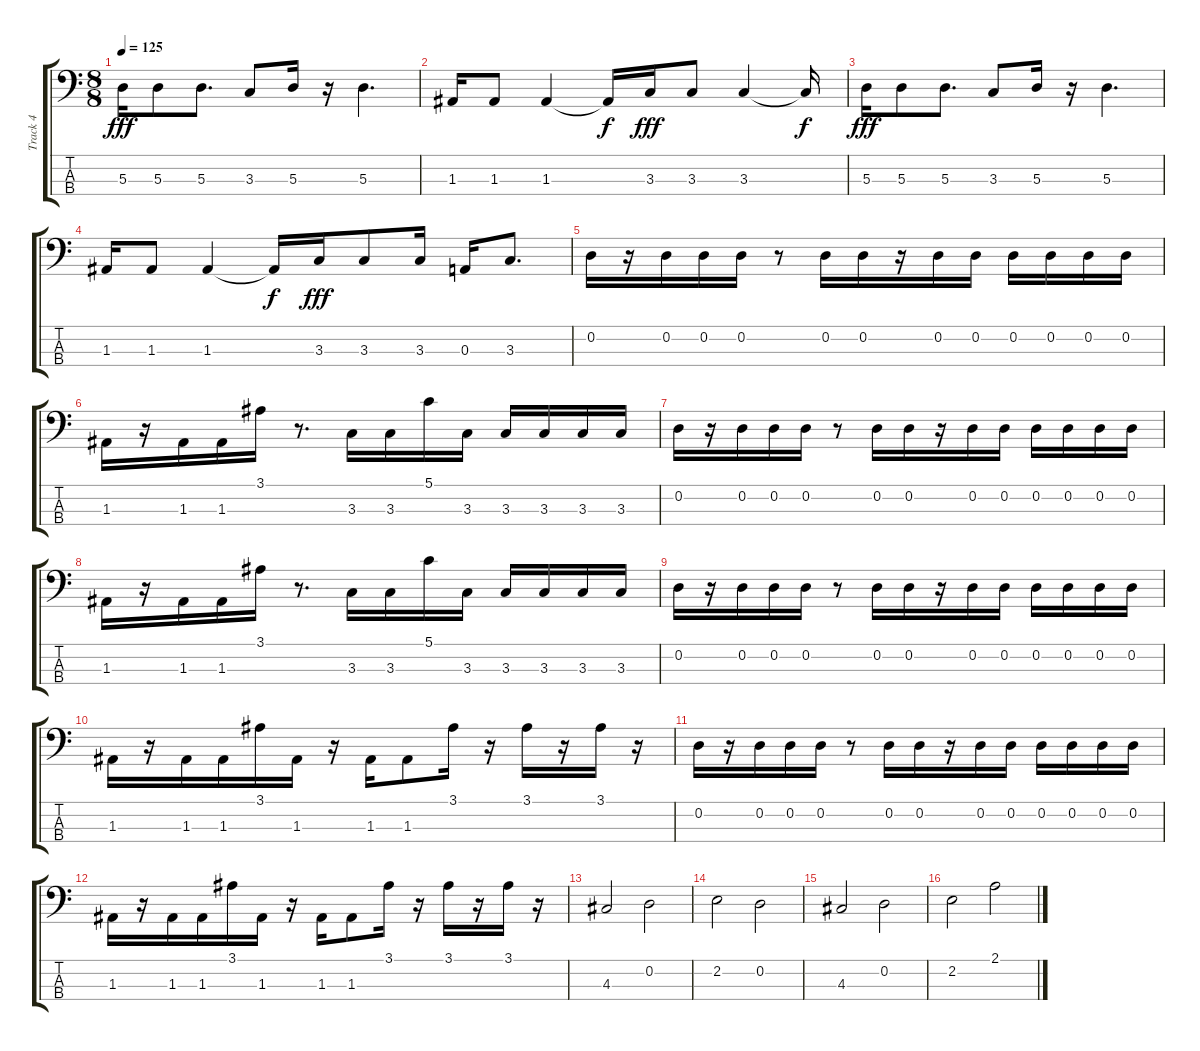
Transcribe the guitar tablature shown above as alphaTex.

\track ("Track 4" "Track 4") {instrument electricbasspick}
\staff {score tabs}
\tuning (G2 D2 A1 E1) {hide}
\ts (8 8)
\tempo 125
\clef f4
\ks c
5.3.16{dy fff} 5.3.8 5.3.8{d} 3.3.8 5.3.16 r.16 5.3.4{d} |
1.3.16 1.3.8 1.3.4 1.3{t}.16{dy f} 3.3.16{dy fff} 3.3.8 3.3.4 3.3{t}.16{dy f} |
5.3.16{dy fff} 5.3.8 5.3.8{d} 3.3.8 5.3.16 r.16 5.3.4{d} |
1.3.16 1.3.8 1.3.4 1.3{t}.16{dy f} 3.3.16{dy fff} 3.3.8 3.3.16 0.3.16 3.3.8{d} |
0.2.16 r.16 0.2.16 0.2.16 0.2.16 r.8 0.2.16 0.2.16 r.16 0.2.16 0.2.16 0.2.16 0.2.16 0.2.16 0.2.16 |
1.3.16 r.16 1.3.16 1.3.16 3.1.16 r.8{d} 3.3.16 3.3.16 5.1.16 3.3.16 3.3.16 3.3.16 3.3.16 3.3.16 |
0.2.16 r.16 0.2.16 0.2.16 0.2.16 r.8 0.2.16 0.2.16 r.16 0.2.16 0.2.16 0.2.16 0.2.16 0.2.16 0.2.16 |
1.3.16 r.16 1.3.16 1.3.16 3.1.16 r.8{d} 3.3.16 3.3.16 5.1.16 3.3.16 3.3.16 3.3.16 3.3.16 3.3.16 |
0.2.16 r.16 0.2.16 0.2.16 0.2.16 r.8 0.2.16 0.2.16 r.16 0.2.16 0.2.16 0.2.16 0.2.16 0.2.16 0.2.16 |
1.3.16 r.16 1.3.16 1.3.16 3.1.16 1.3.16 r.16 1.3.16 1.3.8 3.1.16 r.16 3.1.16 r.16 3.1.16 r.16 |
0.2.16 r.16 0.2.16 0.2.16 0.2.16 r.8 0.2.16 0.2.16 r.16 0.2.16 0.2.16 0.2.16 0.2.16 0.2.16 0.2.16 |
1.3.16 r.16 1.3.16 1.3.16 3.1.16 1.3.16 r.16 1.3.16 1.3.8 3.1.16 r.16 3.1.16 r.16 3.1.16 r.16 |
4.3.2 0.2.2 |
2.2.2 0.2.2 |
4.3.2 0.2.2 |
2.2.2 2.1.2
